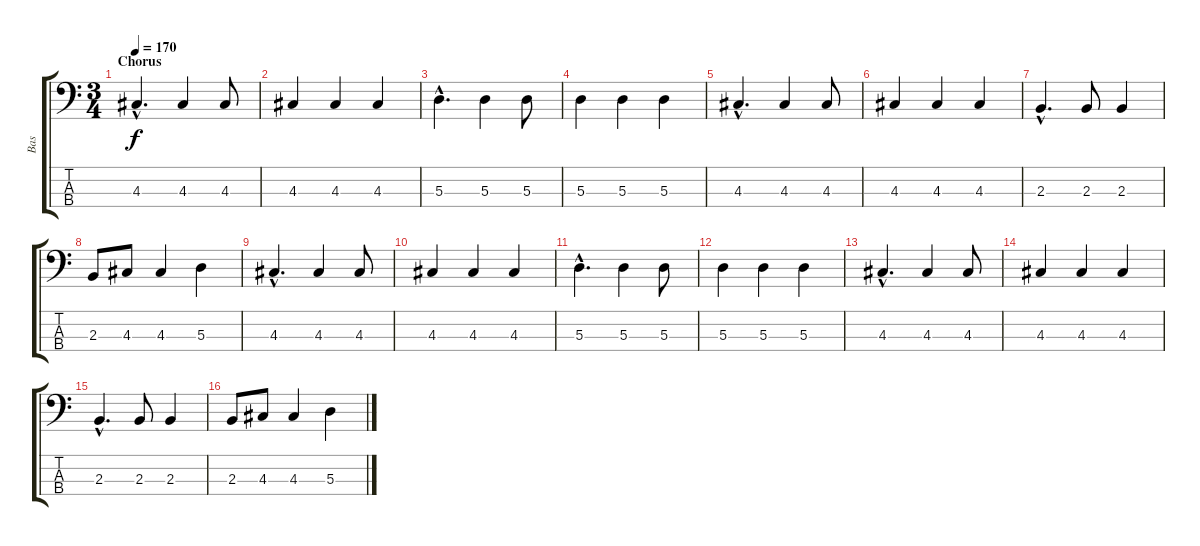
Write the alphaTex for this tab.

\track ("Bas" "Bas") {instrument electricbassfinger}
\staff {score tabs}
\tuning (G2 D2 A1 D1) {hide}
\ts (3 4)
\section ("" "Chorus")
\tempo 170
\clef f4
\ks c
4.3{hac}.4{d dy f} 4.3.4 4.3.8 |
4.3.4 4.3.4 4.3.4 |
5.3{hac}.4{d} 5.3.4 5.3.8 |
5.3.4 5.3.4 5.3.4 |
4.3{hac}.4{d} 4.3.4 4.3.8 |
4.3.4 4.3.4 4.3.4 |
2.3{hac}.4{d} 2.3.8 2.3.4 |
2.3.8 4.3.8 4.3.4 5.3.4 |
4.3{hac}.4{d} 4.3.4 4.3.8 |
4.3.4 4.3.4 4.3.4 |
5.3{hac}.4{d} 5.3.4 5.3.8 |
5.3.4 5.3.4 5.3.4 |
4.3{hac}.4{d} 4.3.4 4.3.8 |
4.3.4 4.3.4 4.3.4 |
2.3{hac}.4{d} 2.3.8 2.3.4 |
2.3.8 4.3.8 4.3.4 5.3.4
